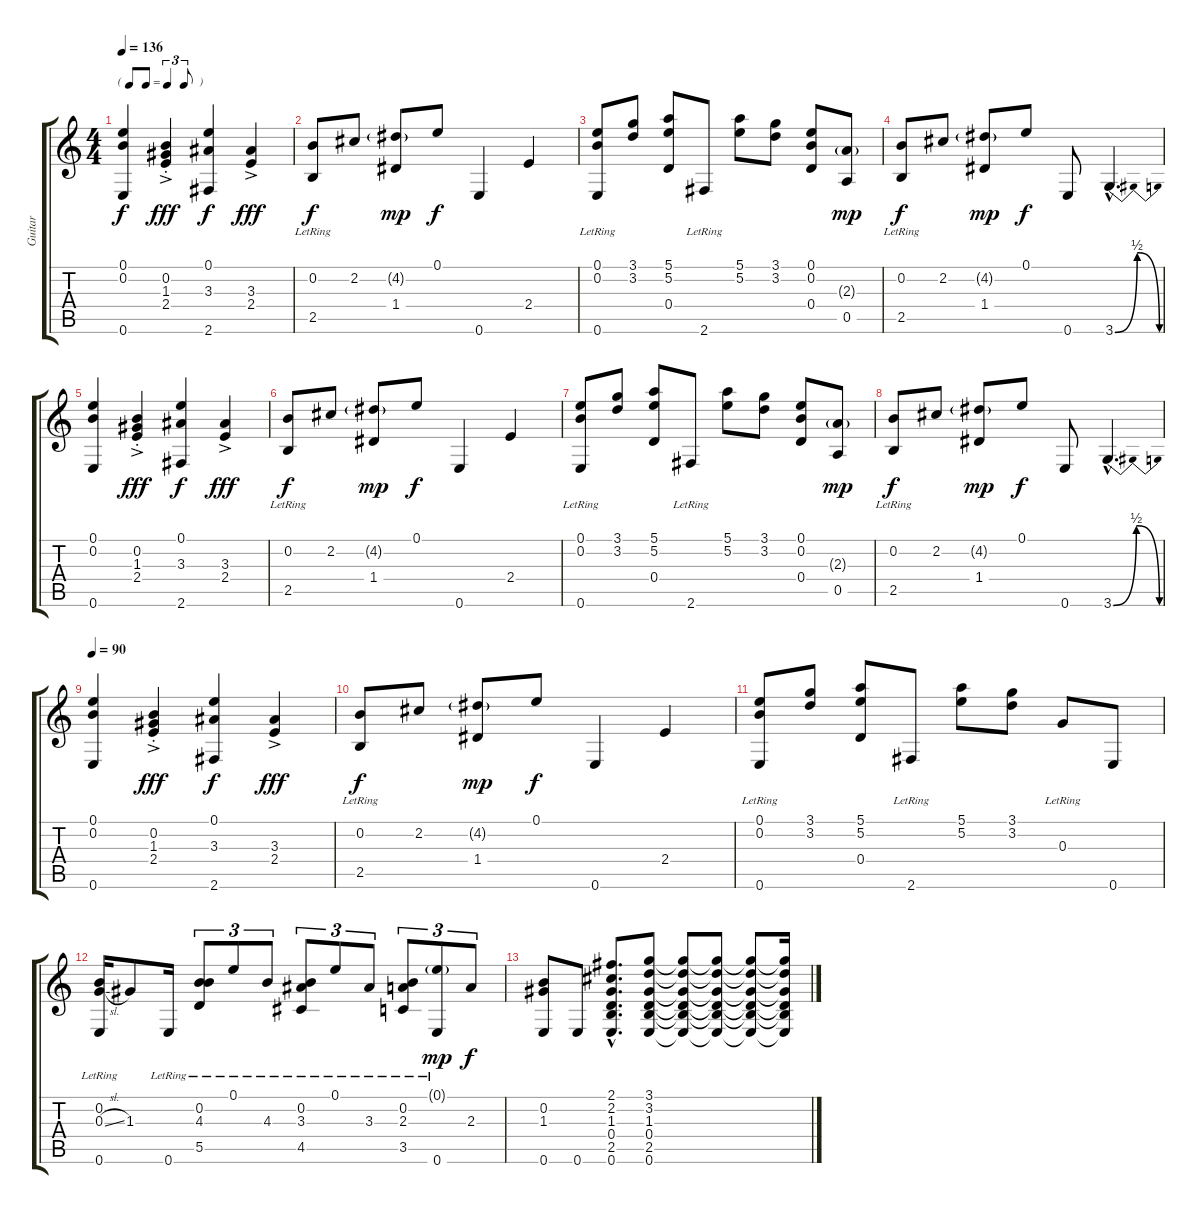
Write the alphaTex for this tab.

\track ("Guitar" "Guitar") {instrument acousticguitarsteel}
\staff {score tabs}
\tuning (E4 B3 G3 D3 A2 E2) {hide}
\ts (4 4)
\tf triplet8th
\tempo 136
\clef g2
\ks c
(0.1 0.2 0.6).4{dy f} (0.2 1.3 2.4{ac st}).4{dy fff} (0.1 3.3 2.6).4{dy f} (3.3 2.4{ac}).4{dy fff} |
(0.2 2.5{lr}).8{dy f} 2.2.8 (4.2{g} 1.4).8{dy mp} 0.1.8{dy f} 0.6.4 2.4.4 |
(0.1 0.2 0.6{lr}).8 (3.1 3.2).8 (5.1 5.2 0.4).8 2.6{lr}.8 (5.1 5.2).8 (3.1 3.2).8 (0.1 0.2 0.4).8 (2.3{g} 0.5).8{dy mp} |
(0.2 2.5{lr}).8{dy f} 2.2.8 (4.2{g} 1.4).8{dy mp} 0.1.8{dy f} 0.6.8 3.6{be (bendrelease 0 0 30 2 30 2 60 0) hac}.4{d} |
(0.1 0.2 0.6).4 (0.2 1.3 2.4{ac st}).4{dy fff} (0.1 3.3 2.6).4{dy f} (3.3 2.4{ac}).4{dy fff} |
(0.2 2.5{lr}).8{dy f} 2.2.8 (4.2{g} 1.4).8{dy mp} 0.1.8{dy f} 0.6.4 2.4.4 |
(0.1 0.2 0.6{lr}).8 (3.1 3.2).8 (5.1 5.2 0.4).8 2.6{lr}.8 (5.1 5.2).8 (3.1 3.2).8 (0.1 0.2 0.4).8 (2.3{g} 0.5).8{dy mp} |
(0.2 2.5{lr}).8{dy f} 2.2.8 (4.2{g} 1.4).8{dy mp} 0.1.8{dy f} 0.6.8 3.6{be (bendrelease 0 0 30 2 30 2 60 0) hac}.4{d} |
\tempo 90
(0.1 0.2 0.6).4 (0.2 1.3 2.4{ac st}).4{dy fff} (0.1 3.3 2.6).4{dy f} (3.3 2.4{ac}).4{dy fff} |
(0.2 2.5{lr}).8{dy f} 2.2.8 (4.2{g} 1.4).8{dy mp} 0.1.8{dy f} 0.6.4 2.4.4 |
(0.1 0.2 0.6{lr}).8 (3.1 3.2).8 (5.1 5.2 0.4).8 2.6{lr}.8 (5.1 5.2).8 (3.1 3.2).8 0.3{lr}.8 0.6.8 |
(0.2{lr} 0.3{sl} 0.6{lr}).16 1.3.8 0.6{lr}.16 (0.2{lr} 4.3{lr} 5.5{lr}).8{tu (3 2)} 0.1{lr}.8{tu (3 2)} 4.3{lr}.8{tu (3 2)} (0.2{lr} 3.3 4.5{lr}).8{tu (3 2)} 0.1{lr}.8{tu (3 2)} 3.3{lr}.8{tu (3 2)} (0.2{lr} 2.3{lr} 3.5{lr}).8{tu (3 2)} (0.1{g} 0.6{lr}).8{tu (3 2) dy mp} 2.3.8{tu (3 2) dy f} |
(0.2 1.3 0.6).8 0.6.8 (2.1{hac} 2.2{hac} 1.3{hac} 0.4{hac} 2.5{hac} 0.6{hac}).8{d} (3.1 3.2 1.3 0.4 2.5 0.6).8 (3.1{t} 3.2{t} 1.3{t} 0.4{t} 2.5{t} 0.6{t}).8 (3.1{t} 3.2{t} 1.3{t} 0.4{t} 2.5{t} 0.6{t}).8 (3.1{t} 3.2{t} 1.3{t} 0.4{t} 2.5{t} 0.6{t}).8 (3.1{t} 3.2{t} 1.3{t} 0.4{t} 2.5{t} 0.6{t}).16
